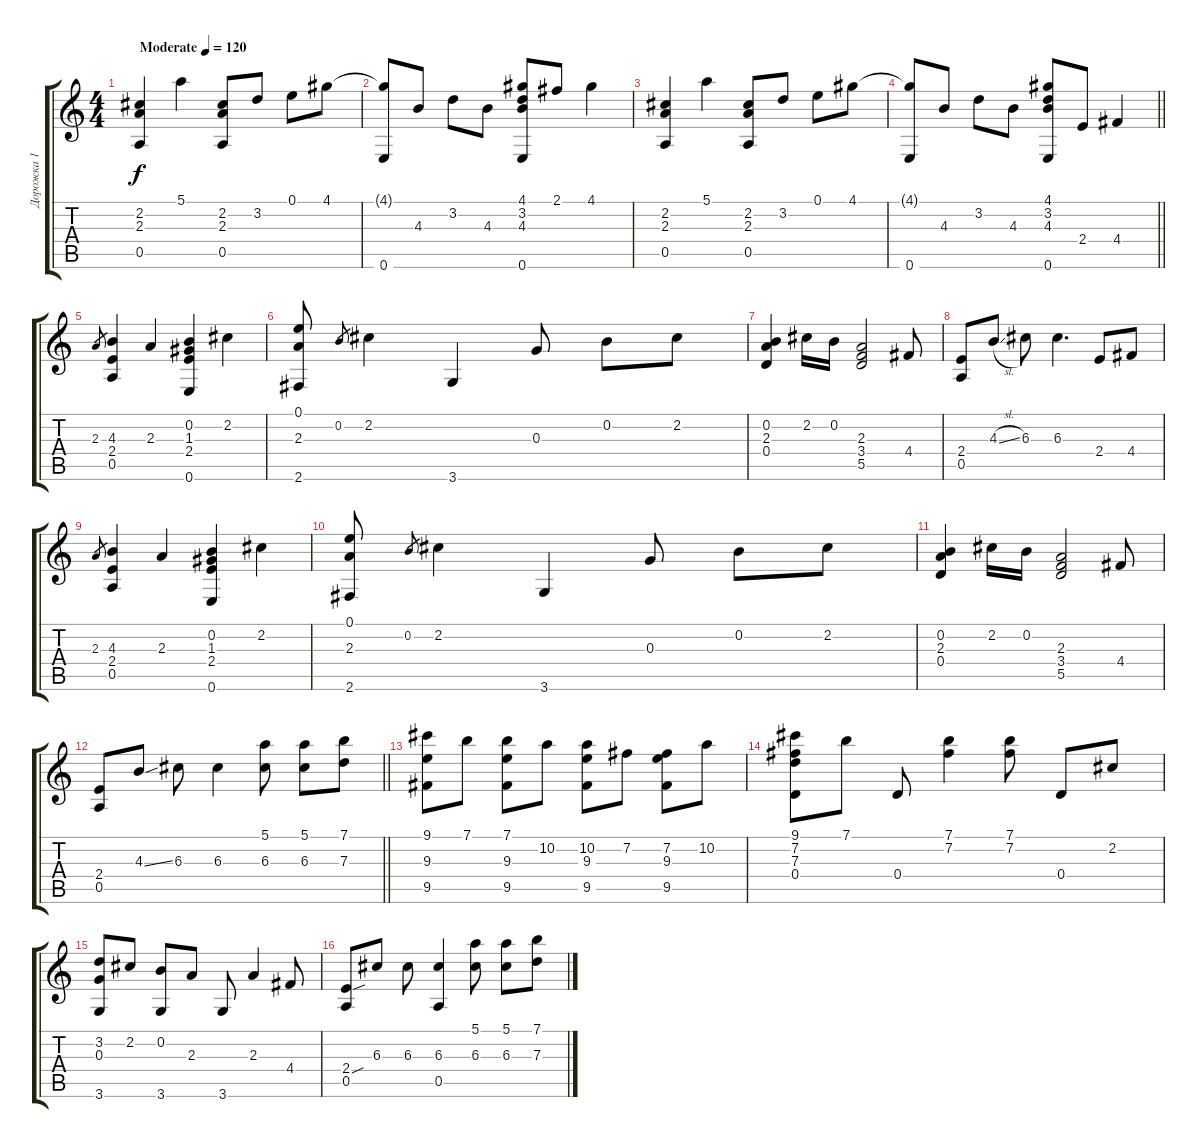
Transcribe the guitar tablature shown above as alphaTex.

\track ("Дорожка 1" "Дорожка 1") {instrument acousticguitarsteel}
\staff {score tabs}
\tuning (E4 B3 G3 D3 A2 E2) {hide}
\ts (4 4)
\tempo (120 "Moderate")
\clef g2
\ks c
(2.2 2.3 0.5).4{dy f instrument acousticguitarsteel} 5.1.4 (2.2 2.3 0.5).8 3.2.8 0.1.8 4.1.8 |
(4.1{t} 0.6).8 4.3.8 3.2.8 4.3.8 (4.1 3.2 4.3 0.6).8 2.1.8 4.1.4 |
(2.2 2.3 0.5).4 5.1.4 (2.2 2.3 0.5).8 3.2.8 0.1.8 4.1.8 |
\barLineRight lightlight
(4.1{t} 0.6).8 4.3.8 3.2.8 4.3.8 (4.1 3.2 4.3 0.6).8 2.4.8 4.4.4 |
\section ("" "")
2.3.8{gr} (4.3 2.4 0.5).4 2.3.4 (0.2 1.3 2.4 0.6).4 2.2.4 |
(0.1 2.3 2.6).8 0.2.8{gr} 2.2.4 3.6.4 0.3.8 0.2.8 2.2.8 |
(0.2 2.3 0.4).4 2.2.16 0.2.16 (2.3 3.4 5.5).2 4.4.8 |
(2.4 0.5).8 4.3{sl}.8 6.3.8 6.3.4{d} 2.4.8 4.4.8 |
2.3.8{gr} (4.3 2.4 0.5).4 2.3.4 (0.2 1.3 2.4 0.6).4 2.2.4 |
(0.1 2.3 2.6).8 0.2.8{gr} 2.2.4 3.6.4 0.3.8 0.2.8 2.2.8 |
(0.2 2.3 0.4).4 2.2.16 0.2.16 (2.3 3.4 5.5).2 4.4.8 |
\barLineRight lightlight
(2.4 0.5).8 4.3{ss}.8 6.3.8 6.3.4 (5.1 6.3).8 (5.1 6.3).8 (7.1 7.3).8 |
\section ("" "")
(9.1 9.3 9.5).8 7.1.8 (7.1 9.3 9.5).8 10.2.8 (10.2 9.3 9.5).8 7.2.8 (7.2 9.3 9.5).8 10.2.8 |
(9.1 7.2 7.3 0.4).8 7.1.8 0.4.8 (7.1 7.2).4 (7.1 7.2).8 0.4.8 2.2.8 |
(3.2 0.3 3.6).8 2.2.8 (0.2 3.6).8 2.3.8 3.6.8 2.3.4 4.4.8 |
(2.4{sou} 0.5).8 6.3.8 6.3.8 (6.3 0.5).4 (5.1 6.3).8 (5.1 6.3).8 (7.1 7.3).8
